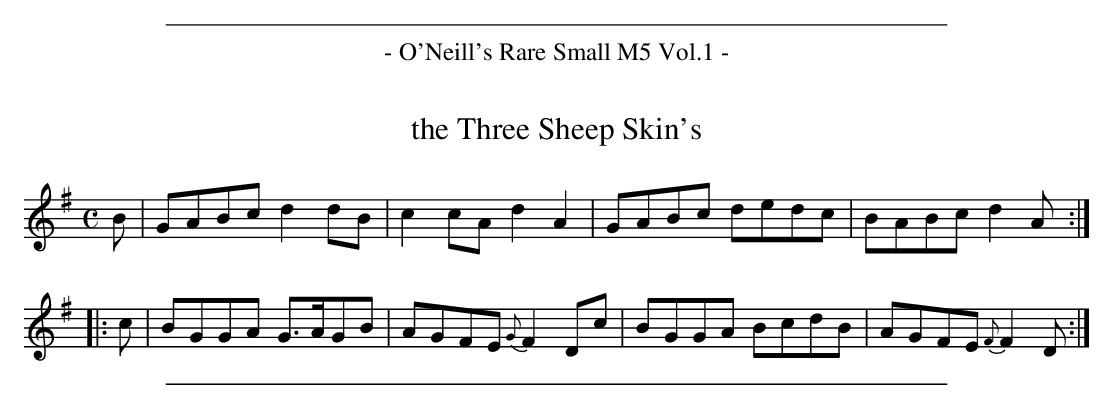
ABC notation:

X:1
T: the Three Sheep Skin's
M: C
L: 1/8
K: G
B |\
GABc d2dB | c2cA d2A2 | GABc dedc | BABc d2A ::
c |\
BGGA G>AGB | AGFE {G}F2Dc | BGGA BcdB | AGFE {F}F2D :|
